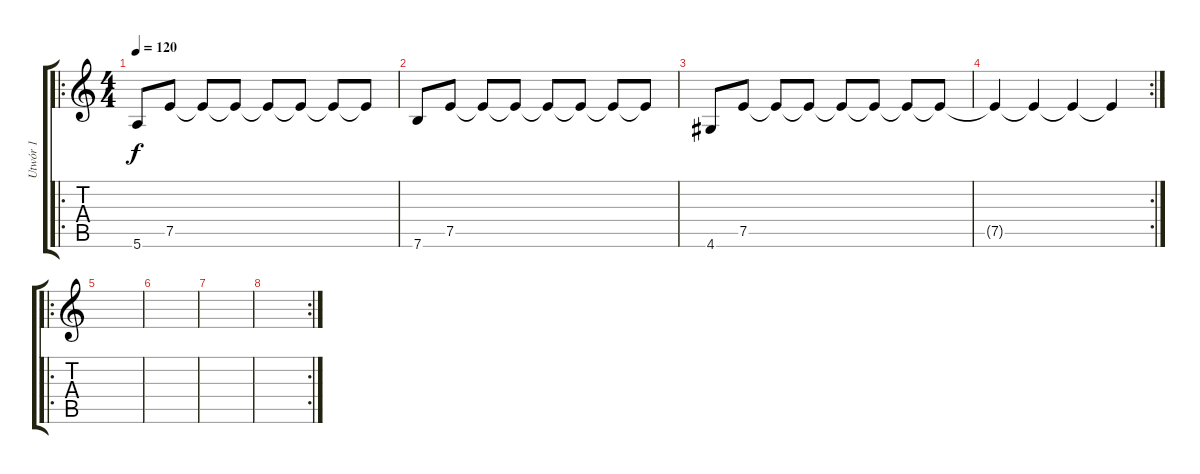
\track ("Utwór 1" "Utwór 1") {instrument electricguitarclean}
\staff {score tabs}
\tuning (E4 B3 G3 D3 A2 E2) {hide}
\ro
\ts (4 4)
\tempo 120
\clef g2
\ks c
5.6.8{dy f instrument electricguitarclean} 7.5.8 7.5{t}.8 7.5{t}.8 7.5{t}.8 7.5{t}.8 7.5{t}.8 7.5{t}.8 |
7.6.8 7.5.8 7.5{t}.8 7.5{t}.8 7.5{t}.8 7.5{t}.8 7.5{t}.8 7.5{t}.8 |
4.6.8 7.5.8 7.5{t}.8 7.5{t}.8 7.5{t}.8 7.5{t}.8 7.5{t}.8 7.5{t}.8 |
\rc 2
7.5{t}.4 7.5{t}.4 7.5{t}.4 7.5{t}.4 |
\ro
|
|
|
\rc 2
